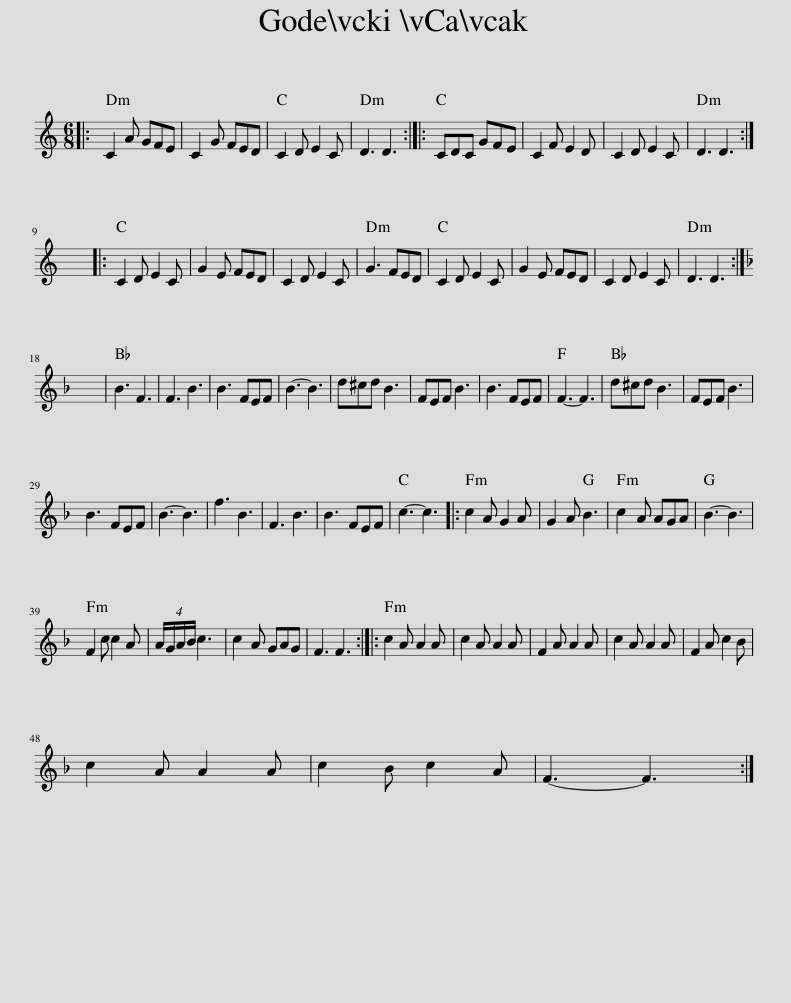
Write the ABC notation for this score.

X:1
L:1/8
M:6/8
I:linebreak $
K:C
V:1 treble
V:1
|: C2 A GFE | C2 G FED | C2 D E2 C | D3 D3 :: CDC GFE | %5
 C2 F E2 D | C2 D E2 C | D3 D3 :|$ x6 |: C2 D E2 C | %10
 G2 E FED | C2 D E2 C | G3 FED | C2 D E2 C | G2 E FED | %15
 C2 D E2 C | D3 D3 :|$[K:F] x6 | B3 F3 | F3 B3 | %20
 B3 FEF | B3- B3 | d^cd B3 | FEF B3 | B3 FEF | %25
 F3- F3 | d^cd B3 | FEF B3 |$ B3 FEF | B3- B3 | %30
 f3 B3 | F3 B3 | B3 FEF | c3- c3 |: c2 A G2 A | %35
 G2 A B3 | c2 A AGA | B3- B3 |$ F2 c c2 A | (4:3:4A/G/A/B/ c3 | %40
 c2 A GAG | F3 F3 :: c2 A A2 A | c2 A A2 A | F2 A A2 A | %45
 c2 A A2 A | F2 A c2 B |$ c2 A A2 A | c2 B c2 A | F3- F3 :| %50
